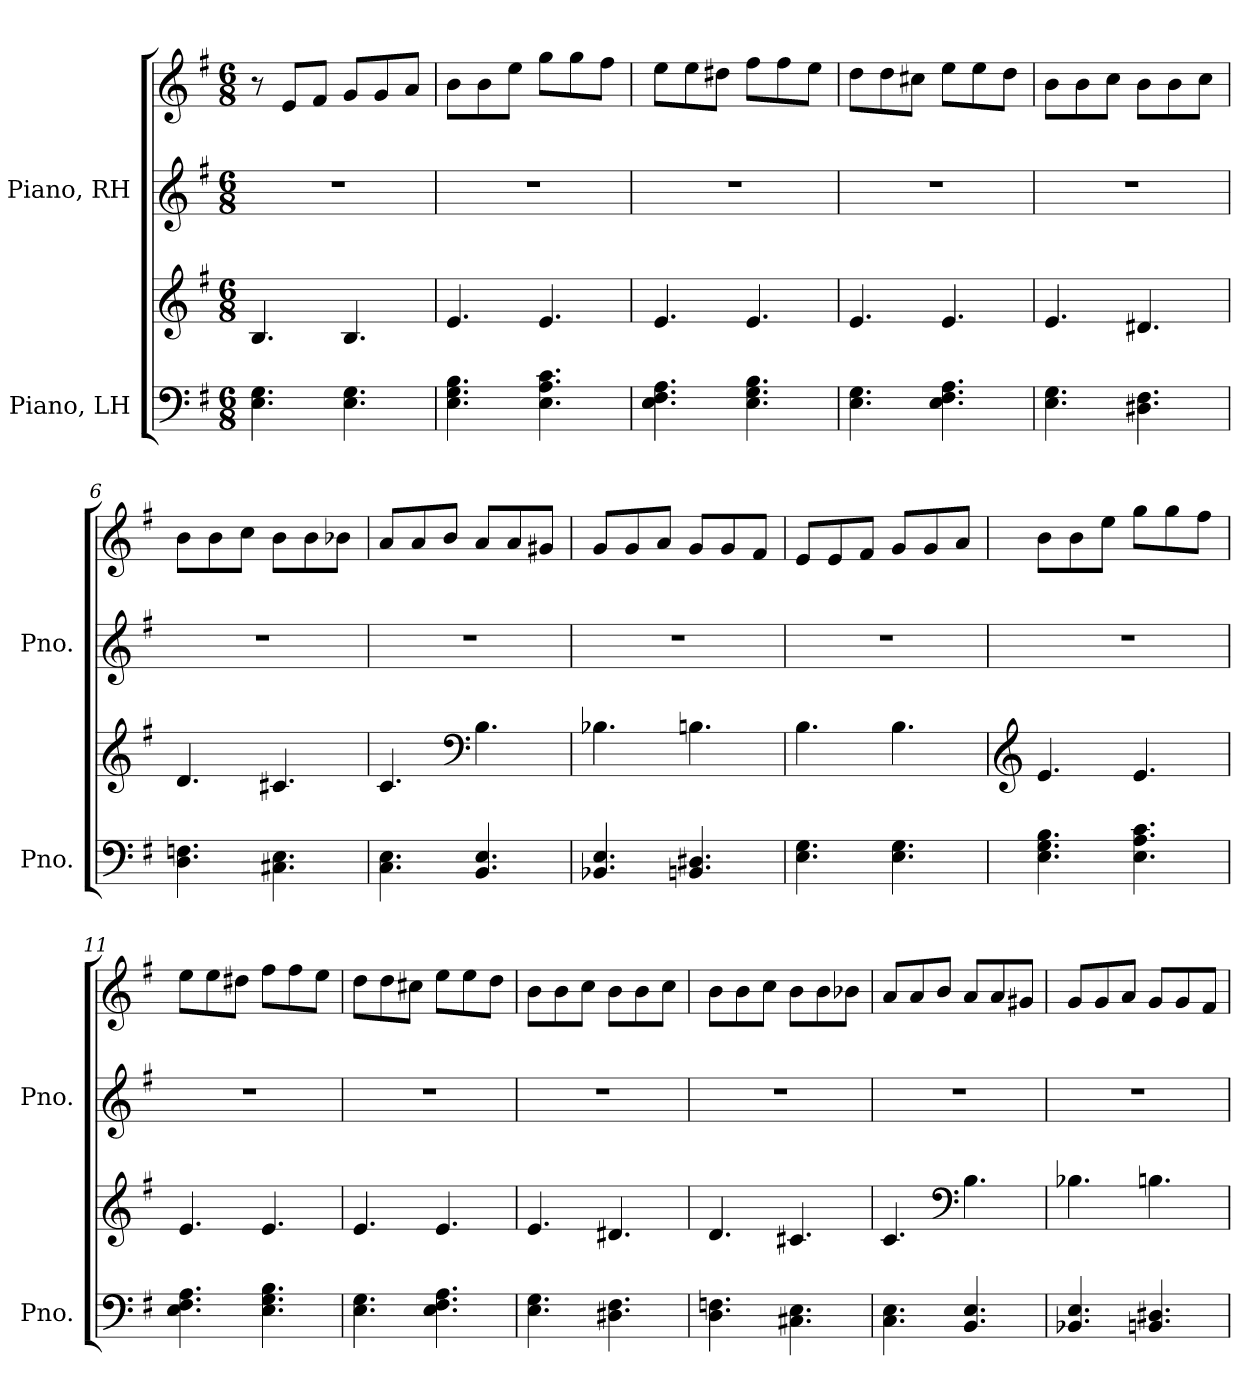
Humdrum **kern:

**kern	**kern	**kern	**kern
*part2	*part2	*part1	*part1
*staff4	*staff3	*staff2	*staff1
*I"Piano, LH	*	*I"Piano, RH	*
*I'Pno.	*	*I'Pno.	*
*clefF4	*clefG2	*clefG2	*clefG2
*k[f#]	*k[f#]	*k[f#]	*k[f#]
*M6/8	*M6/8	*M6/8	*M6/8
*MM168	*MM168	*MM168	*MM168
=1	=1	=1	=1
4.E\ 4.G\	4.B/	2.r	8r
.	.	.	8e/L
.	.	.	8f#/J
4.E\ 4.G\	4.B/	.	8g/L
.	.	.	8g/
.	.	.	8a/J
=2	=2	=2	=2
4.E\ 4.G\ 4.B\	4.e/	2.r	8b\L
.	.	.	8b\
.	.	.	8ee\J
4.E\ 4.A\ 4.c\	4.e/	.	8gg\L
.	.	.	8gg\
.	.	.	8ff#\J
=3	=3	=3	=3
4.E\ 4.F#\ 4.A\	4.e/	2.r	8ee\L
.	.	.	8ee\
.	.	.	8dd#X\J
4.E\ 4.G\ 4.B\	4.e/	.	8ff#\L
.	.	.	8ff#\
.	.	.	8ee\J
=4	=4	=4	=4
4.E\ 4.G\	4.e/	2.r	8dd\L
.	.	.	8dd\
.	.	.	8cc#X\J
4.E\ 4.F#\ 4.A\	4.e/	.	8ee\L
.	.	.	8ee\
.	.	.	8dd\J
=5	=5	=5	=5
4.E\ 4.G\	4.e/	2.r	8b\L
.	.	.	8b\
.	.	.	8cc\J
4.D#X\ 4.F#\	4.d#X/	.	8b\L
.	.	.	8b\
.	.	.	8cc\J
!!LO:LB:g=z
=6	=6	=6	=6
4.D\ 4.Fn\	4.d/	2.r	8b\L
.	.	.	8b\
.	.	.	8cc\J
4.C#X\ 4.E\	4.c#X/	.	8b\L
.	.	.	8b\
.	.	.	8b-X\J
=7	=7	=7	=7
4.C\ 4.E\	4.c/	2.r	8a/L
.	.	.	8a/
.	.	.	8b/J
*	*clefF4	*	*
4.BB/ 4.E/	4.B\	.	8a/L
.	.	.	8a/
.	.	.	8g#X/J
=8	=8	=8	=8
4.BB-X/ 4.E/	4.B-X\	2.r	8g/L
.	.	.	8g/
.	.	.	8a/J
4.BBn/ 4.D#X/	4.Bn\	.	8g/L
.	.	.	8g/
.	.	.	8f#/J
=9	=9	=9	=9
4.E\ 4.G\	4.B\	2.r	8e/L
.	.	.	8e/
.	.	.	8f#/J
4.E\ 4.G\	4.B\	.	8g/L
.	.	.	8g/
.	.	.	8a/J
=10	=10	=10	=10
*	*clefG2	*	*
4.E\ 4.G\ 4.B\	4.e/	2.r	8b\L
.	.	.	8b\
.	.	.	8ee\J
4.E\ 4.A\ 4.c\	4.e/	.	8gg\L
.	.	.	8gg\
.	.	.	8ff#\J
!!LO:LB:g=z
=11	=11	=11	=11
4.E\ 4.F#\ 4.A\	4.e/	2.r	8ee\L
.	.	.	8ee\
.	.	.	8dd#X\J
4.E\ 4.G\ 4.B\	4.e/	.	8ff#\L
.	.	.	8ff#\
.	.	.	8ee\J
=12	=12	=12	=12
4.E\ 4.G\	4.e/	2.r	8dd\L
.	.	.	8dd\
.	.	.	8cc#X\J
4.E\ 4.F#\ 4.A\	4.e/	.	8ee\L
.	.	.	8ee\
.	.	.	8dd\J
=13	=13	=13	=13
4.E\ 4.G\	4.e/	2.r	8b\L
.	.	.	8b\
.	.	.	8cc\J
4.D#X\ 4.F#\	4.d#X/	.	8b\L
.	.	.	8b\
.	.	.	8cc\J
=14	=14	=14	=14
4.D\ 4.Fn\	4.d/	2.r	8b\L
.	.	.	8b\
.	.	.	8cc\J
4.C#X\ 4.E\	4.c#X/	.	8b\L
.	.	.	8b\
.	.	.	8b-X\J
=15	=15	=15	=15
4.C\ 4.E\	4.c/	2.r	8a/L
.	.	.	8a/
.	.	.	8b/J
*	*clefF4	*	*
4.BB/ 4.E/	4.B\	.	8a/L
.	.	.	8a/
.	.	.	8g#X/J
!!LO:PB:g=z
=16	=16	=16	=16
4.BB-X/ 4.E/	4.B-X\	2.r	8g/L
.	.	.	8g/
.	.	.	8a/J
4.BBn/ 4.D#X/	4.Bn\	.	8g/L
.	.	.	8g/
.	.	.	8f#/J
=	=	=	=
*-	*-	*-	*-
